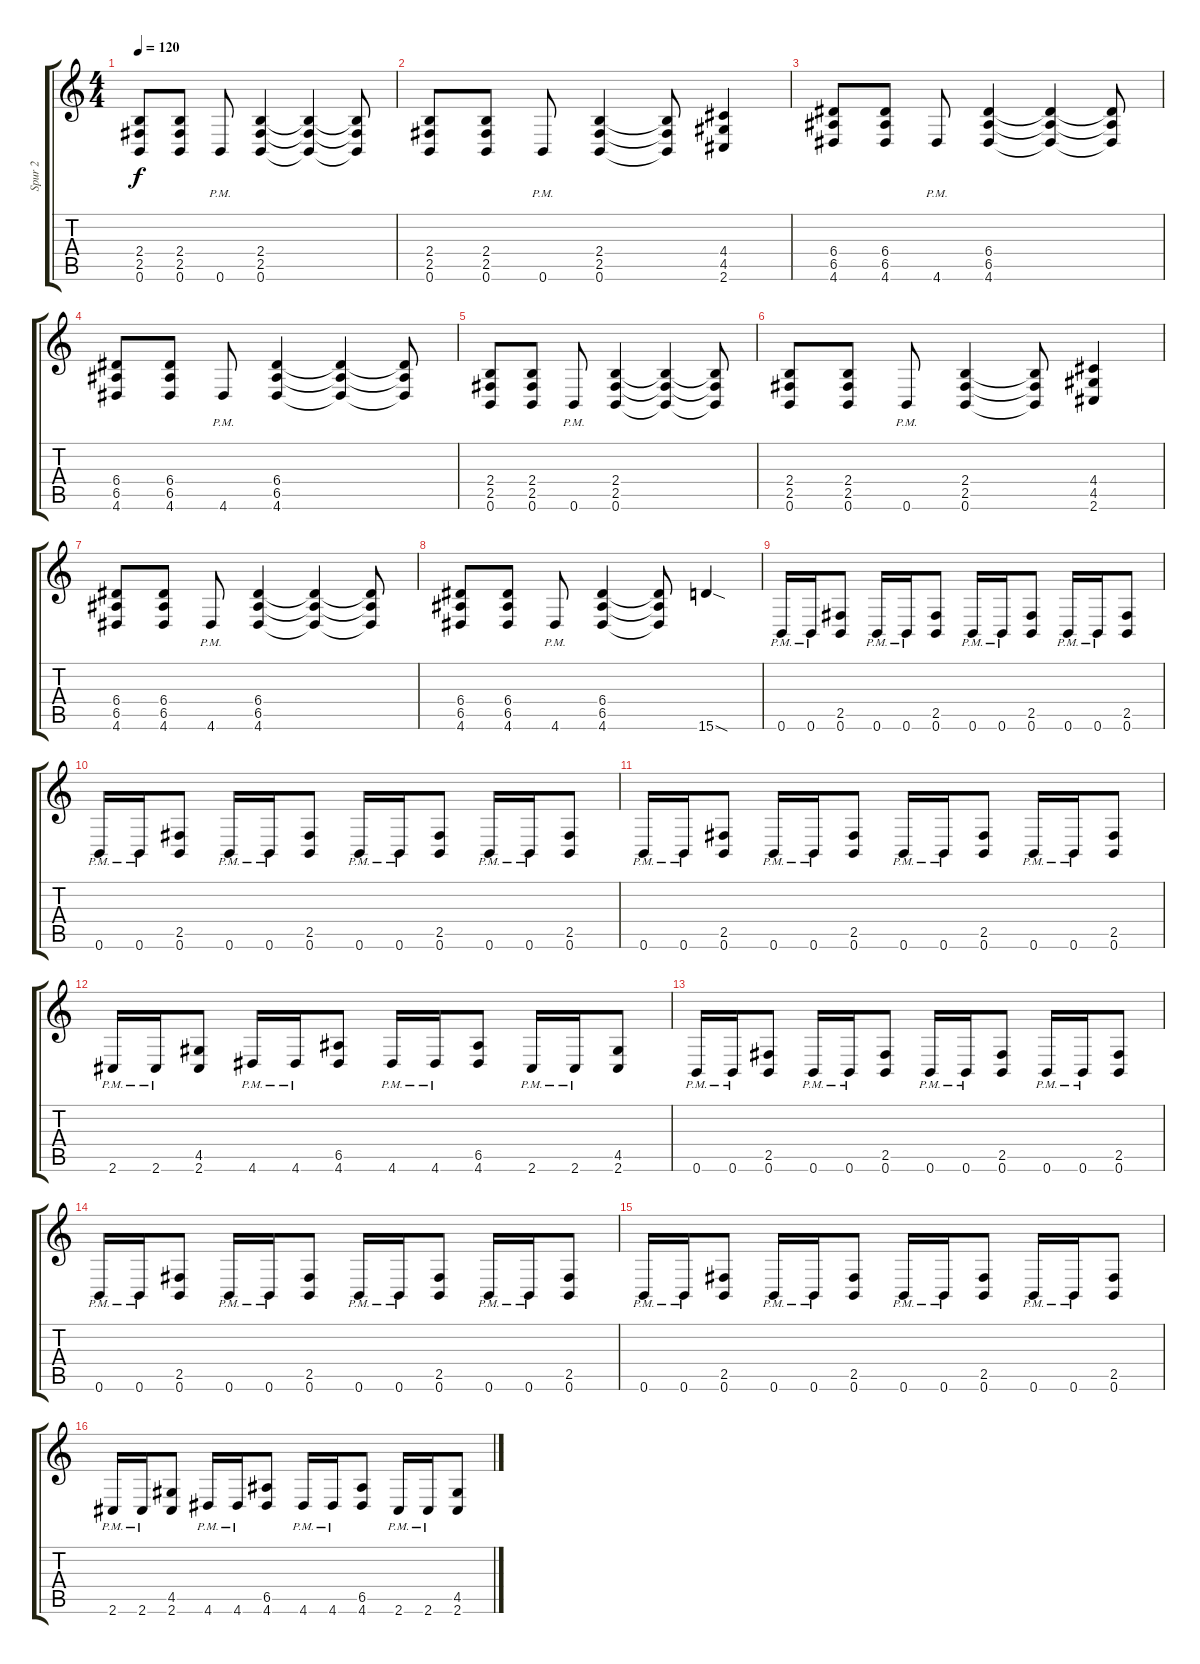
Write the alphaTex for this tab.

\track ("Spur 2" "Spur 2") {instrument distortionguitar}
\staff {score tabs}
\tuning (B3 Gb3 D3 A2 E2 B1) {hide}
\ts (4 4)
\tempo 120
\clef g2
\ks c
(2.4 2.5 0.6).8{dy f} (2.4 2.5 0.6).8 0.6{pm}.8 (2.4 2.5 0.6).4 (2.4{t} 2.5{t} 0.6{t}).4 (2.4{t} 2.5{t} 0.6{t}).8 |
(2.4 2.5 0.6).8 (2.4 2.5 0.6).8 0.6{pm}.8 (2.4 2.5 0.6).4 (2.4{t} 2.5{t} 0.6{t}).8 (4.4 4.5 2.6).4 |
(6.4 6.5 4.6).8 (6.4 6.5 4.6).8 4.6{pm}.8 (6.4 6.5 4.6).4 (6.4{t} 6.5{t} 4.6{t}).4 (6.4{t} 6.5{t} 4.6{t}).8 |
(6.4 6.5 4.6).8 (6.4 6.5 4.6).8 4.6{pm}.8 (6.4 6.5 4.6).4 (6.4{t} 6.5{t} 4.6{t}).4 (6.4{t} 6.5{t} 4.6{t}).8 |
(2.4 2.5 0.6).8 (2.4 2.5 0.6).8 0.6{pm}.8 (2.4 2.5 0.6).4 (2.4{t} 2.5{t} 0.6{t}).4 (2.4{t} 2.5{t} 0.6{t}).8 |
(2.4 2.5 0.6).8 (2.4 2.5 0.6).8 0.6{pm}.8 (2.4 2.5 0.6).4 (2.4{t} 2.5{t} 0.6{t}).8 (4.4 4.5 2.6).4 |
(6.4 6.5 4.6).8 (6.4 6.5 4.6).8 4.6{pm}.8 (6.4 6.5 4.6).4 (6.4{t} 6.5{t} 4.6{t}).4 (6.4{t} 6.5{t} 4.6{t}).8 |
(6.4 6.5 4.6).8 (6.4 6.5 4.6).8 4.6{pm}.8 (6.4 6.5 4.6).4 (6.4{t} 6.5{t} 4.6{t}).8 15.6{sod}.4 |
0.6{pm}.16 0.6{pm}.16 (2.5 0.6).8 0.6{pm}.16 0.6{pm}.16 (2.5 0.6).8 0.6{pm}.16 0.6{pm}.16 (2.5 0.6).8 0.6{pm}.16 0.6{pm}.16 (2.5 0.6).8 |
0.6{pm}.16 0.6{pm}.16 (2.5 0.6).8 0.6{pm}.16 0.6{pm}.16 (2.5 0.6).8 0.6{pm}.16 0.6{pm}.16 (2.5 0.6).8 0.6{pm}.16 0.6{pm}.16 (2.5 0.6).8 |
0.6{pm}.16 0.6{pm}.16 (2.5 0.6).8 0.6{pm}.16 0.6{pm}.16 (2.5 0.6).8 0.6{pm}.16 0.6{pm}.16 (2.5 0.6).8 0.6{pm}.16 0.6{pm}.16 (2.5 0.6).8 |
2.6{pm}.16 2.6{pm}.16 (4.5 2.6).8 4.6{pm}.16 4.6{pm}.16 (6.5 4.6).8 4.6{pm}.16 4.6{pm}.16 (6.5 4.6).8 2.6{pm}.16 2.6{pm}.16 (4.5 2.6).8 |
0.6{pm}.16 0.6{pm}.16 (2.5 0.6).8 0.6{pm}.16 0.6{pm}.16 (2.5 0.6).8 0.6{pm}.16 0.6{pm}.16 (2.5 0.6).8 0.6{pm}.16 0.6{pm}.16 (2.5 0.6).8 |
0.6{pm}.16 0.6{pm}.16 (2.5 0.6).8 0.6{pm}.16 0.6{pm}.16 (2.5 0.6).8 0.6{pm}.16 0.6{pm}.16 (2.5 0.6).8 0.6{pm}.16 0.6{pm}.16 (2.5 0.6).8 |
0.6{pm}.16 0.6{pm}.16 (2.5 0.6).8 0.6{pm}.16 0.6{pm}.16 (2.5 0.6).8 0.6{pm}.16 0.6{pm}.16 (2.5 0.6).8 0.6{pm}.16 0.6{pm}.16 (2.5 0.6).8 |
2.6{pm}.16 2.6{pm}.16 (4.5 2.6).8 4.6{pm}.16 4.6{pm}.16 (6.5 4.6).8 4.6{pm}.16 4.6{pm}.16 (6.5 4.6).8 2.6{pm}.16 2.6{pm}.16 (4.5 2.6).8
